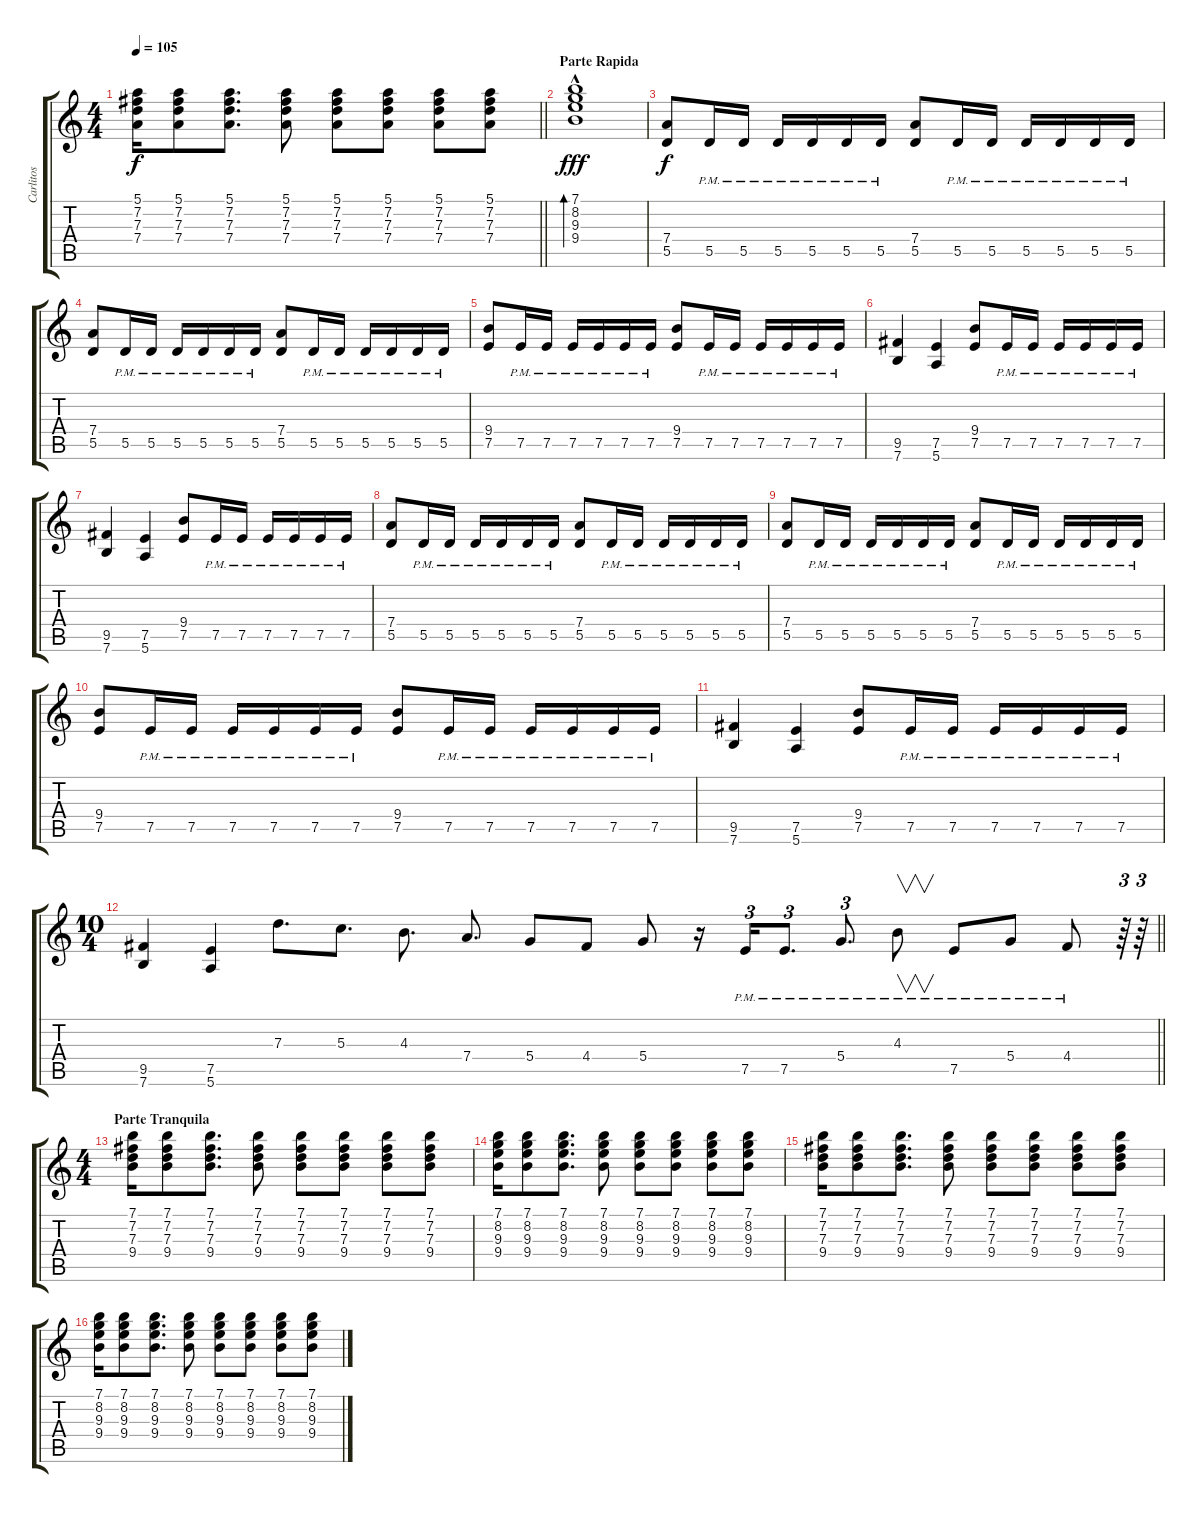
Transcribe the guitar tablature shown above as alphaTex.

\track ("Carlitos" "Carlitos") {instrument electricguitarmuted}
\staff {score tabs}
\tuning (E4 B3 G3 D3 A2 E2) {hide}
\ts (4 4)
\tempo 105
\clef g2
\barLineRight lightlight
\ks c
(5.1 7.2 7.3 7.4).16{dy f} (5.1 7.2 7.3 7.4).8 (5.1 7.2 7.3 7.4).8{d} (5.1 7.2 7.3 7.4).8 (5.1 7.2 7.3 7.4).8 (5.1 7.2 7.3 7.4).8 (5.1 7.2 7.3 7.4).8 (5.1 7.2 7.3 7.4).8 |
\section ("" "Parte Rapida")
(7.1{hac} 8.2{hac} 9.3{hac} 9.4{hac}).1{bd 480 dy fff} |
(7.4 5.5).8{dy f instrument overdrivenguitar} 5.5{pm}.16 5.5{pm}.16 5.5{pm}.16 5.5{pm}.16 5.5{pm}.16 5.5{pm}.16 (7.4 5.5).8 5.5{pm}.16 5.5{pm}.16 5.5{pm}.16 5.5{pm}.16 5.5{pm}.16 5.5{pm}.16 |
(7.4 5.5).8 5.5{pm}.16 5.5{pm}.16 5.5{pm}.16 5.5{pm}.16 5.5{pm}.16 5.5{pm}.16 (7.4 5.5).8 5.5{pm}.16 5.5{pm}.16 5.5{pm}.16 5.5{pm}.16 5.5{pm}.16 5.5{pm}.16 |
(9.4 7.5).8 7.5{pm}.16 7.5{pm}.16 7.5{pm}.16 7.5{pm}.16 7.5{pm}.16 7.5{pm}.16 (9.4 7.5).8 7.5{pm}.16 7.5{pm}.16 7.5{pm}.16 7.5{pm}.16 7.5{pm}.16 7.5{pm}.16 |
(9.5 7.6).4 (7.5 5.6).4 (9.4 7.5).8 7.5{pm}.16 7.5{pm}.16 7.5{pm}.16 7.5{pm}.16 7.5{pm}.16 7.5{pm}.16 |
(9.5 7.6).4 (7.5 5.6).4 (9.4 7.5).8 7.5{pm}.16 7.5{pm}.16 7.5{pm}.16 7.5{pm}.16 7.5{pm}.16 7.5{pm}.16 |
(7.4 5.5).8{instrument overdrivenguitar} 5.5{pm}.16 5.5{pm}.16 5.5{pm}.16 5.5{pm}.16 5.5{pm}.16 5.5{pm}.16 (7.4 5.5).8 5.5{pm}.16 5.5{pm}.16 5.5{pm}.16 5.5{pm}.16 5.5{pm}.16 5.5{pm}.16 |
(7.4 5.5).8 5.5{pm}.16 5.5{pm}.16 5.5{pm}.16 5.5{pm}.16 5.5{pm}.16 5.5{pm}.16 (7.4 5.5).8 5.5{pm}.16 5.5{pm}.16 5.5{pm}.16 5.5{pm}.16 5.5{pm}.16 5.5{pm}.16 |
(9.4 7.5).8 7.5{pm}.16 7.5{pm}.16 7.5{pm}.16 7.5{pm}.16 7.5{pm}.16 7.5{pm}.16 (9.4 7.5).8 7.5{pm}.16 7.5{pm}.16 7.5{pm}.16 7.5{pm}.16 7.5{pm}.16 7.5{pm}.16 |
(9.5 7.6).4 (7.5 5.6).4 (9.4 7.5).8 7.5{pm}.16 7.5{pm}.16 7.5{pm}.16 7.5{pm}.16 7.5{pm}.16 7.5{pm}.16 |
\ts (10 4)
\barLineRight lightlight
(9.5 7.6).4 (7.5 5.6).4 7.3.8{d volume 16 instrument electricguitarjazz} 5.3.8{d} 4.3.8{d} 7.4.8{d} 5.4.8 4.4.8 5.4.8 r.16 7.5{pm}.16{tu (3 2) volume 16 instrument electricguitarmuted} 7.5{pm}.8{d tu (3 2)} 5.4{pm}.8{d tu (3 2)} 4.3{pm}.8{v} 7.5{pm}.8 5.4{pm}.8 4.4{pm}.8 r.64{tu (3 2)} r.64{tu (3 2)} |
\ts (4 4)
\section ("" "Parte Tranquila")
(7.1 7.2 7.3 9.4).16{volume 11 instrument acousticguitarnylon} (7.1 7.2 7.3 9.4).8 (7.1 7.2 7.3 9.4).8{d} (7.1 7.2 7.3 9.4).8 (7.1 7.2 7.3 9.4).8 (7.1 7.2 7.3 9.4).8 (7.1 7.2 7.3 9.4).8 (7.1 7.2 7.3 9.4).8 |
(7.1 8.2 9.3 9.4).16 (7.1 8.2 9.3 9.4).8 (7.1 8.2 9.3 9.4).8{d} (7.1 8.2 9.3 9.4).8 (7.1 8.2 9.3 9.4).8 (7.1 8.2 9.3 9.4).8 (7.1 8.2 9.3 9.4).8 (7.1 8.2 9.3 9.4).8 |
(7.1 7.2 7.3 9.4).16 (7.1 7.2 7.3 9.4).8 (7.1 7.2 7.3 9.4).8{d} (7.1 7.2 7.3 9.4).8 (7.1 7.2 7.3 9.4).8 (7.1 7.2 7.3 9.4).8 (7.1 7.2 7.3 9.4).8 (7.1 7.2 7.3 9.4).8 |
(7.1 8.2 9.3 9.4).16 (7.1 8.2 9.3 9.4).8 (7.1 8.2 9.3 9.4).8{d} (7.1 8.2 9.3 9.4).8 (7.1 8.2 9.3 9.4).8 (7.1 8.2 9.3 9.4).8 (7.1 8.2 9.3 9.4).8 (7.1 8.2 9.3 9.4).8
